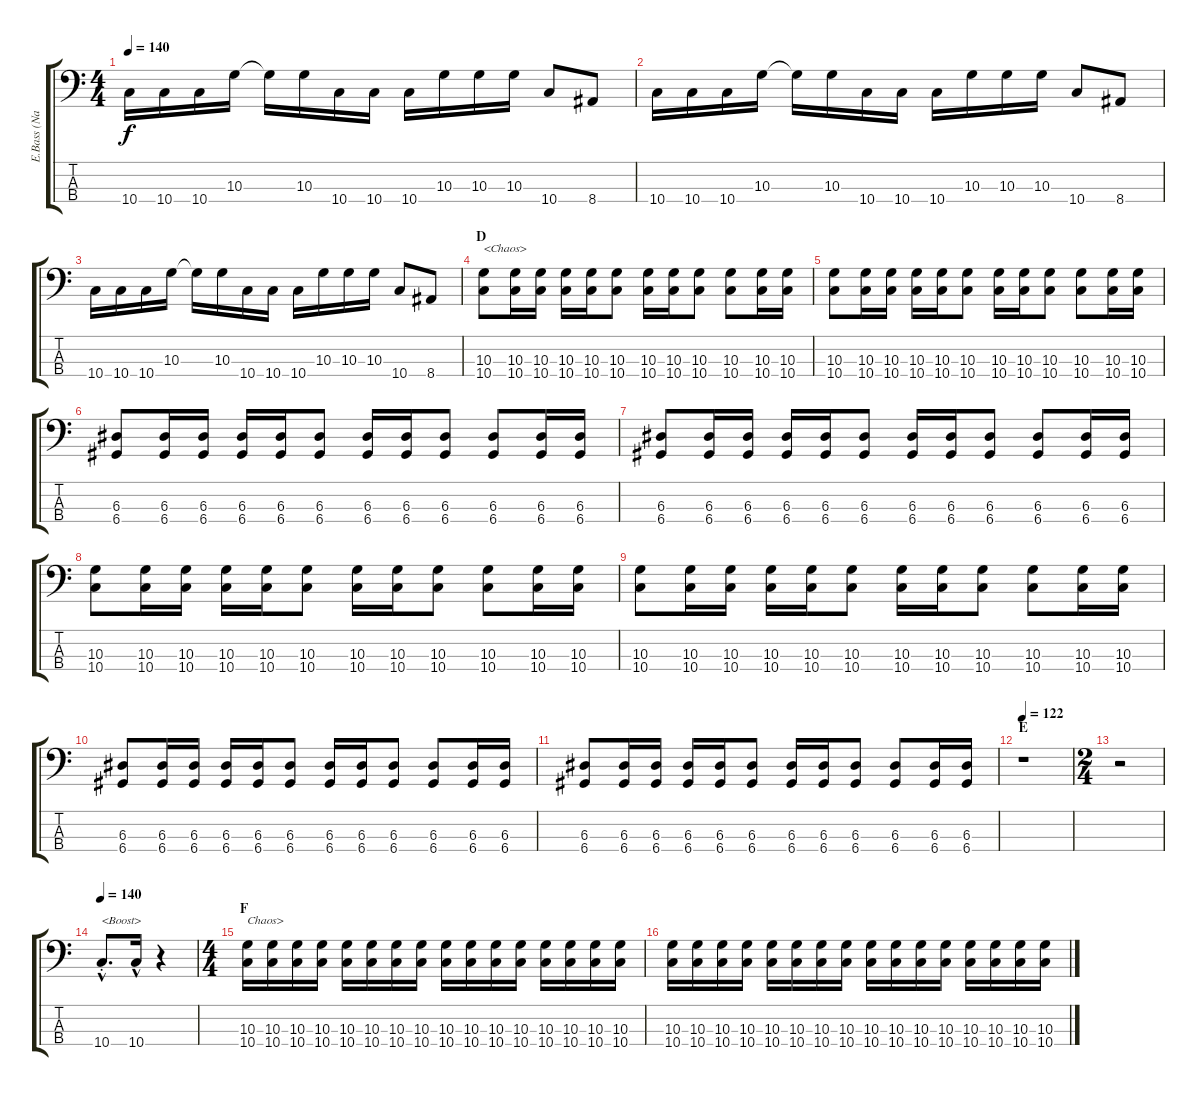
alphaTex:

\track ("E.Bass (Nakamura)" "E.Bass (Na") {instrument electricbassfinger}
\staff {score tabs}
\tuning (G2 D2 A1 D1) {hide}
\ts (4 4)
\tempo 140
\clef f4
\ks c
10.4.16{dy f} 10.4.16 10.4.16 10.3.16 10.3{t}.16 10.3.16 10.4.16 10.4.16 10.4.16 10.3.16 10.3.16 10.3.16 10.4.8 8.4.8 |
10.4.16 10.4.16 10.4.16 10.3.16 10.3{t}.16 10.3.16 10.4.16 10.4.16 10.4.16 10.3.16 10.3.16 10.3.16 10.4.8 8.4.8 |
10.4.16 10.4.16 10.4.16 10.3.16 10.3{t}.16 10.3.16 10.4.16 10.4.16 10.4.16 10.3.16 10.3.16 10.3.16 10.4.8 8.4.8 |
\section ("" "D")
(10.3 10.4).8{txt "<Chaos>"} (10.3 10.4).16 (10.3 10.4).16 (10.3 10.4).16 (10.3 10.4).16 (10.3 10.4).8 (10.3 10.4).16 (10.3 10.4).16 (10.3 10.4).8 (10.3 10.4).8 (10.3 10.4).16 (10.3 10.4).16 |
(10.3 10.4).8 (10.3 10.4).16 (10.3 10.4).16 (10.3 10.4).16 (10.3 10.4).16 (10.3 10.4).8 (10.3 10.4).16 (10.3 10.4).16 (10.3 10.4).8 (10.3 10.4).8 (10.3 10.4).16 (10.3 10.4).16 |
(6.3 6.4).8 (6.3 6.4).16 (6.3 6.4).16 (6.3 6.4).16 (6.3 6.4).16 (6.3 6.4).8 (6.3 6.4).16 (6.3 6.4).16 (6.3 6.4).8 (6.3 6.4).8 (6.3 6.4).16 (6.3 6.4).16 |
(6.3 6.4).8 (6.3 6.4).16 (6.3 6.4).16 (6.3 6.4).16 (6.3 6.4).16 (6.3 6.4).8 (6.3 6.4).16 (6.3 6.4).16 (6.3 6.4).8 (6.3 6.4).8 (6.3 6.4).16 (6.3 6.4).16 |
(10.3 10.4).8 (10.3 10.4).16 (10.3 10.4).16 (10.3 10.4).16 (10.3 10.4).16 (10.3 10.4).8 (10.3 10.4).16 (10.3 10.4).16 (10.3 10.4).8 (10.3 10.4).8 (10.3 10.4).16 (10.3 10.4).16 |
(10.3 10.4).8 (10.3 10.4).16 (10.3 10.4).16 (10.3 10.4).16 (10.3 10.4).16 (10.3 10.4).8 (10.3 10.4).16 (10.3 10.4).16 (10.3 10.4).8 (10.3 10.4).8 (10.3 10.4).16 (10.3 10.4).16 |
(6.3 6.4).8 (6.3 6.4).16 (6.3 6.4).16 (6.3 6.4).16 (6.3 6.4).16 (6.3 6.4).8 (6.3 6.4).16 (6.3 6.4).16 (6.3 6.4).8 (6.3 6.4).8 (6.3 6.4).16 (6.3 6.4).16 |
(6.3 6.4).8 (6.3 6.4).16 (6.3 6.4).16 (6.3 6.4).16 (6.3 6.4).16 (6.3 6.4).8 (6.3 6.4).16 (6.3 6.4).16 (6.3 6.4).8 (6.3 6.4).8 (6.3 6.4).16 (6.3 6.4).16 |
\section ("" "E")
\tempo 122
r.1 |
\ts (2 4)
r.2 |
\tempo 140
10.4{hac st}.8{d txt "<Boost>"} 10.4{hac}.16 r.4 |
\ts (4 4)
\section ("" "F")
(10.3 10.4).16{txt "Chaos>"} (10.3 10.4).16 (10.3 10.4).16 (10.3 10.4).16 (10.3 10.4).16 (10.3 10.4).16 (10.3 10.4).16 (10.3 10.4).16 (10.3 10.4).16 (10.3 10.4).16 (10.3 10.4).16 (10.3 10.4).16 (10.3 10.4).16 (10.3 10.4).16 (10.3 10.4).16 (10.3 10.4).16 |
(10.3 10.4).16 (10.3 10.4).16 (10.3 10.4).16 (10.3 10.4).16 (10.3 10.4).16 (10.3 10.4).16 (10.3 10.4).16 (10.3 10.4).16 (10.3 10.4).16 (10.3 10.4).16 (10.3 10.4).16 (10.3 10.4).16 (10.3 10.4).16 (10.3 10.4).16 (10.3 10.4).16 (10.3 10.4).16
